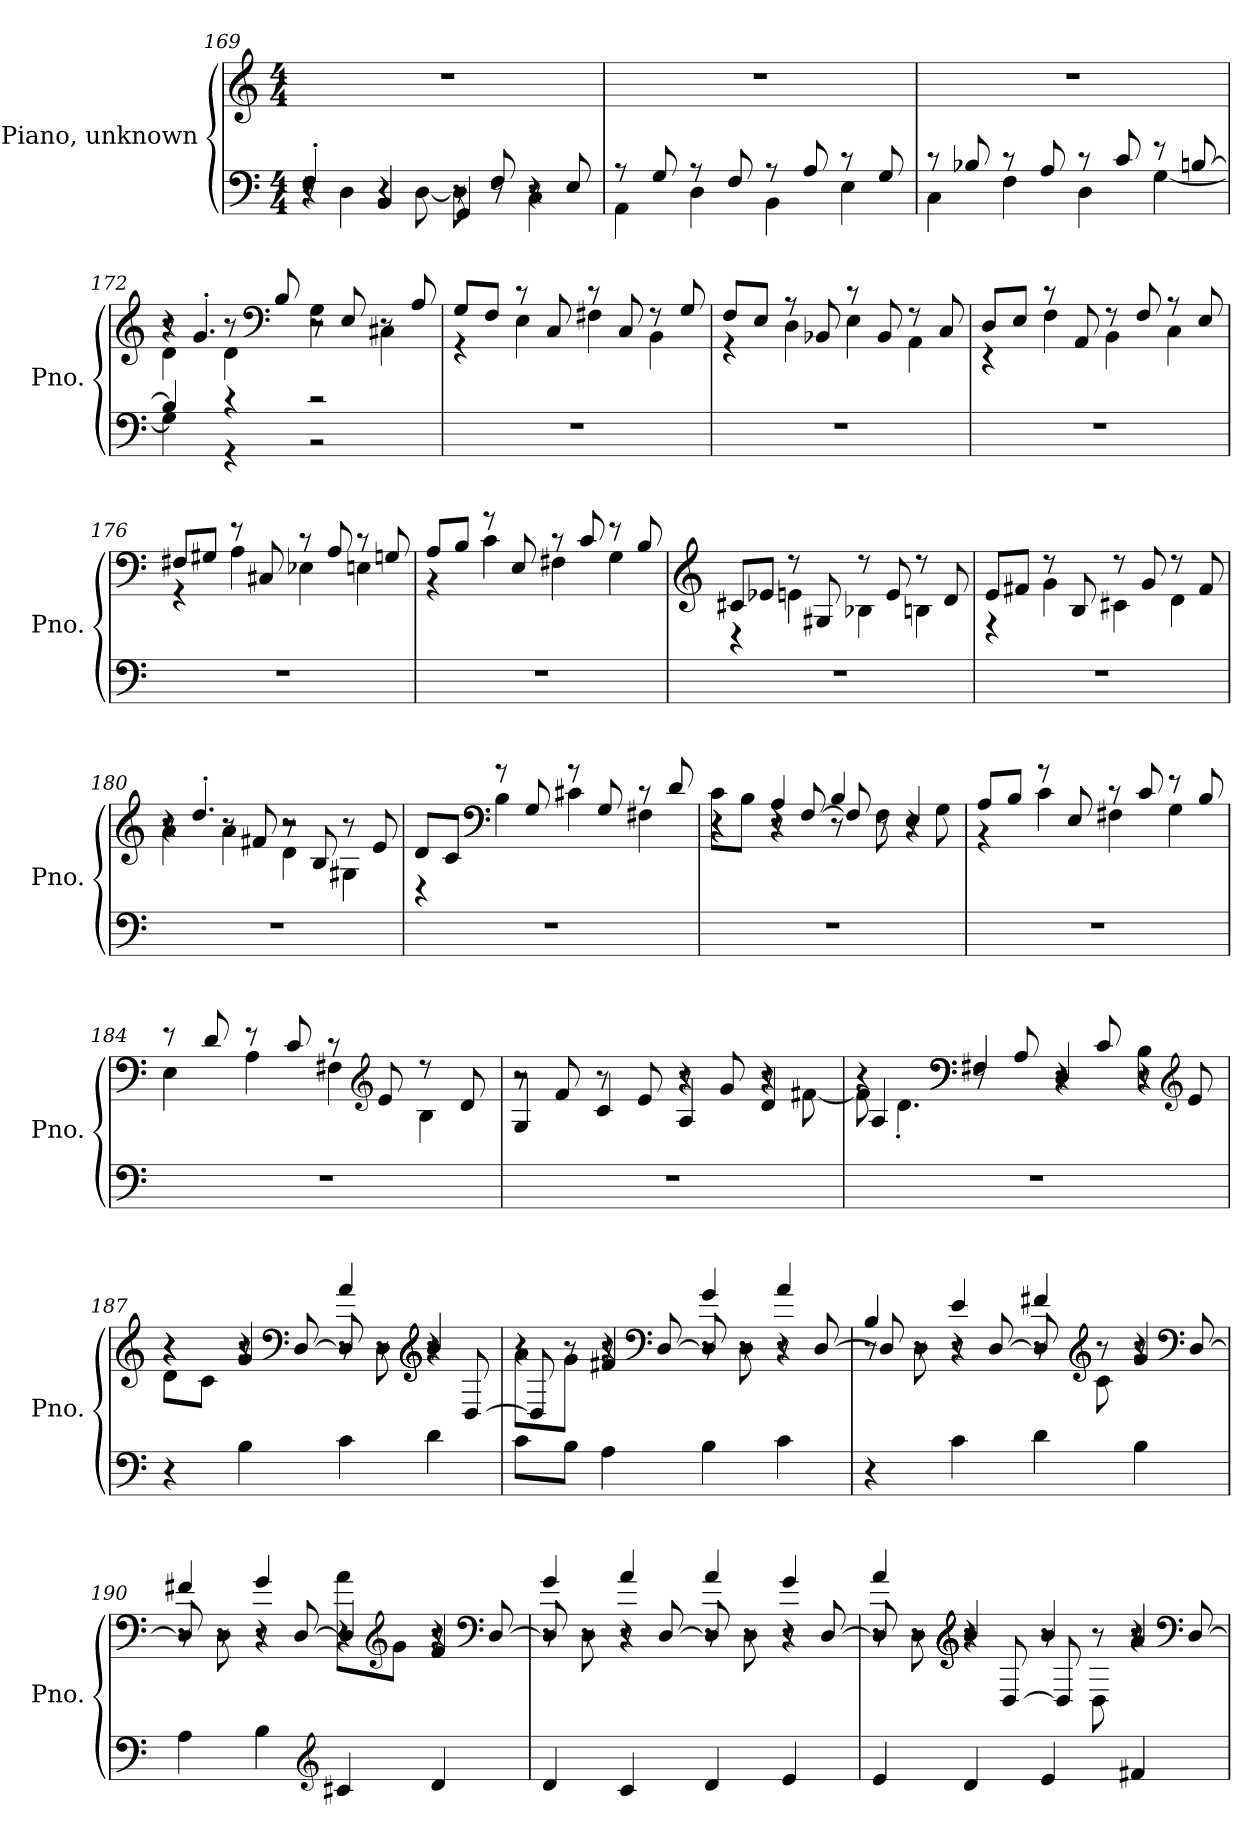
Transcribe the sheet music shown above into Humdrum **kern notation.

**kern	**kern
*part1	*part1
*staff2	*staff1
*I"Piano, unknown	*
*I'Pno.	*
!!LO:PB:g=z
*clefF4	*clefG2
*k[]	*k[]
*M4/4	*M4/4
=169	=169
*^	*
*	*^	*
4F'/	8r	4r	1r
.	4D\	.	.
4r	.	4BB/	.
.	[8D\	.	.
8r	8D\]	4GG/	.
8F/	8r	.	.
8r	4C\	4r	.
8E/	.	.	.
*	*v	*v	*
=170	=170	=170
8r	4AA\	1r
8G/	.	.
8r	4D\	.
8F/	.	.
8r	4BB\	.
8A/	.	.
8r	4E\	.
8G/	.	.
=171	=171	=171
8r	4C\	1r
8B-X/	.	.
8r	4F\	.
8A/	.	.
8r	4D\	.
8c/	.	.
8r	[4G\	.
[8Bn/	.	.
!!LO:LB:g=z
=172	=172	=172
*	*	*^
*	*	*	*^
4B/]	4G\]	8r	4d\	4r
.	.	4.g'/	.	.
4r	4r	.	4d\	8r
*	*	*clefF4	*	*
.	.	.	.	8B/
2r	2r	2r	4G\	8r
.	.	.	.	8E/
.	.	.	4C#X\	8r
.	.	.	.	8A/
*v	*v	*	*	*
*	*	*v	*v
=173	=173	=173
1r	8G/L	4r
.	8F/J	.
.	8r	4E\
.	8C/	.
.	8r	4F#X\
.	8C/	.
.	8r	4BB\
.	8G/	.
=174	=174	=174
1r	8F/L	4r
.	8E/J	.
.	8r	4D\
.	8BB-X/	.
.	8r	4E\
.	8BB-/	.
.	8r	4AA\
.	8C/	.
=175	=175	=175
1r	8D/L	4r
.	8E/J	.
.	8r	4F\
.	8AA/	.
.	8r	4BB\
.	8F/	.
.	8r	4C\
.	8E/	.
!!LO:LB:g=z	!!
=176	=176	=176
1r	8F#X/L	4r
.	8G#X/J	.
.	8r	4A\
.	8C#X/	.
.	8r	4E-X\
.	8A/	.
.	8r	4En\
.	8Gn/	.
=177	=177	=177
1r	8A/L	4r
.	8B/J	.
.	8r	4c\
.	8E/	.
.	8r	4F#X\
.	8c/	.
.	8r	4G\
.	8B/	.
=178	=178	=178
*	*clefG2	*
1r	8c#X/L	4r
.	8e-X/J	.
.	8r	4en\
.	8G#X/	.
.	8r	4B-X\
.	8e/	.
.	8r	4Bn\
.	8d/	.
!!LO:LB:g=z	!!
=179	=179	=179
1r	8e/L	4r
.	8f#X/J	.
.	8r	4g\
.	8B/	.
.	8r	4c#X\
.	8g/	.
.	8r	4d\
.	8f#/	.
=180	=180	=180
*	*	*^
1r	8r	4a\	4r
.	4.dd'/	.	.
.	.	4a\	8r
.	.	.	8f#X/
.	2r	4d\	8r
.	.	.	8B/
.	.	4G#X\	8r
.	.	.	8e/
*	*	*v	*v
=181	=181	=181
1r	8d/L	4r
.	8c/J	.
*	*clefF4	*
.	8r	4B\
.	8G/	.
.	8r	4c#X\
.	8G/	.
.	8r	4F#X\
.	8d/	.
!!LO:LB:g=z
=182	=182	=182
*	*	*^
1r	4r	8c\L	4r
.	.	8B\J	.
.	4A/	4r	8r
.	.	.	[8F/
.	4B/	8r	8F/]
.	.	8F\	8r
.	4r	8r	4E/
.	.	8G\	.
*	*	*v	*v
=183	=183	=183
1r	8A/L	4r
.	8B/J	.
.	8r	4c\
.	8E/	.
.	8r	4F#X\
.	8c/	.
.	8r	4G\
.	8B/	.
=184	=184	=184
1r	8r	4E\
.	8d/	.
.	8r	4A\
.	8c/	.
.	8r	4F#X\
*	*clefG2	*
.	8e/	.
.	8r	4B\
.	8d/	.
=185	=185	=185
*	*	*^
1r	8r	2r	4G/
.	8f/	.	.
.	8r	.	4c/
.	8e/	.	.
.	8r	4r	4A/
.	8g/	.	.
.	4r	8r	4d/
.	.	[8f#X\	.
!!LO:LB:g=z	!!	!!
=186	=186	=186	=186
1r	4r	8f#\]	4A/
.	.	4.d'\	.
*	*clefF4	*	*
.	8r	.	4F#X/
.	8A/	.	.
.	8r	4r	4D/
.	8c/	.	.
.	8r	4B\	4r
*	*clefG2	*	*
.	8e/	.	.
=187	=187	=187	=187
4r	4r	8d\L	4r
.	.	8c\J	.
4B\	4g/	4r	8r
*	*clefF4	*	*
.	.	.	[8D/
4c\	4a/	8r	8D/]
.	.	8D\	8r
*	*clefG2	*	*
4d\	4b/	4r	8r
.	.	.	[8D/
=188	=188	=188	=188
8c\L	4r	8a\L	8D/]
8B\J	.	8g\J	8r
4A\	4f#X/	4r	8r
*	*clefF4	*	*
.	.	.	[8D/
4B\	4g/	8r	8D/]
.	.	8D\	8r
4c\	4a/	4r	8r
.	.	.	[8D/
!!LO:PB:g=z	!!	!!
=189	=189	=189	=189
4r	4B/	8r	8D/]
.	.	8D\	8r
4c\	4e/	4r	8r
.	.	.	[8D/
4d\	4f#X/	8r	8D/]
*	*clefG2	*	*
.	.	8c\	8r
4B\	4g/	4r	8r
*	*clefF4	*	*
.	.	.	[8D/
=190	=190	=190	=190
4A\	4f#X/	8r	8D/]
.	.	8D\	8r
4B\	4g/	4r	8r
.	.	.	[8D/
*clefG2	*	*	*
4c#X/	4r	8a\L	4D/]
*	*clefG2	*	*
.	.	8g\J	.
4d/	4f#/	4r	8r
*	*clefF4	*	*
.	.	.	[8D/
=191	=191	=191	=191
4d/	4g/	8r	8D/]
.	.	8D\	8r
4c/	4a/	4r	8r
.	.	.	[8D/
4d/	4a/	8r	8D/]
.	.	8D\	8r
4e/	4g/	4r	8r
.	.	.	[8D/
!!LO:LB:g=z	!!	!!
=192	=192	=192	=192
4e/	4a/	8r	8D/]
.	.	8D\	8r
*	*clefG2	*	*
4d/	4b/	4r	8r
.	.	.	[8D/
4e/	4b/	8r	8D/]
.	.	8D\	8r
4f#X/	4a/	4r	8r
*	*clefF4	*	*
.	.	.	[8D/
*	*v	*v	*v
=	=
*-	*-
